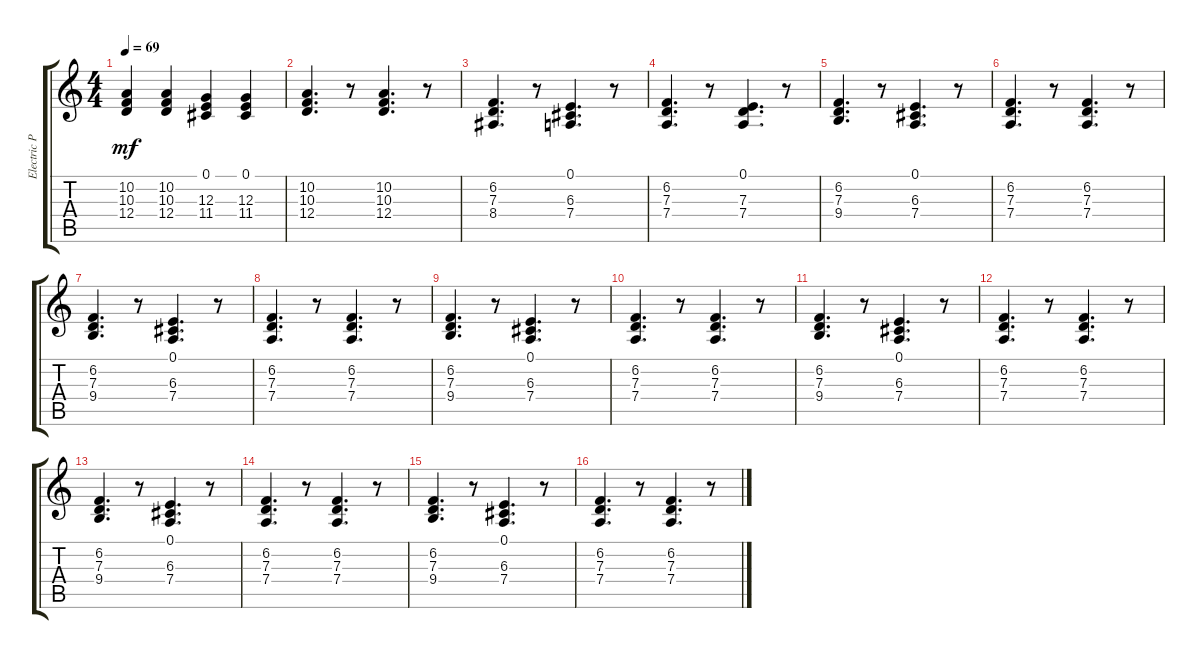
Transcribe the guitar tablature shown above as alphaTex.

\track ("Electric Piano (Mick)" "Electric P") {instrument electricpiano1}
\staff {score tabs}
\tuning (E4 B3 G3 D3 A2 E2) {hide}
\ts (4 4)
\tempo 69
\clef g2
\ks c
(10.2 10.3 12.4).4{dy mf} (10.2 10.3 12.4).4 (0.1 12.3 11.4).4 (0.1 12.3 11.4).4 |
(10.2 10.3 12.4).4{d} r.8 (10.2 10.3 12.4).4{d} r.8 |
(6.2 7.3 8.4).4{d} r.8 (0.1 6.3 7.4).4{d} r.8 |
(6.2 7.3 7.4).4{d} r.8 (0.1 7.3 7.4).4{d} r.8 |
(6.2 7.3 9.4).4{d} r.8 (0.1 6.3 7.4).4{d} r.8 |
(6.2 7.3 7.4).4{d volume 14} r.8 (6.2 7.3 7.4).4{d} r.8 |
(6.2 7.3 9.4).4{d} r.8 (0.1 6.3 7.4).4{d} r.8 |
(6.2 7.3 7.4).4{d} r.8 (6.2 7.3 7.4).4{d} r.8 |
(6.2 7.3 9.4).4{d} r.8 (0.1 6.3 7.4).4{d} r.8 |
(6.2 7.3 7.4).4{d} r.8 (6.2 7.3 7.4).4{d} r.8 |
(6.2 7.3 9.4).4{d} r.8 (0.1 6.3 7.4).4{d} r.8 |
(6.2 7.3 7.4).4{d} r.8 (6.2 7.3 7.4).4{d} r.8 |
(6.2 7.3 9.4).4{d} r.8 (0.1 6.3 7.4).4{d} r.8 |
(6.2 7.3 7.4).4{d} r.8 (6.2 7.3 7.4).4{d} r.8 |
(6.2 7.3 9.4).4{d} r.8 (0.1 6.3 7.4).4{d} r.8 |
(6.2 7.3 7.4).4{d} r.8 (6.2 7.3 7.4).4{d} r.8
